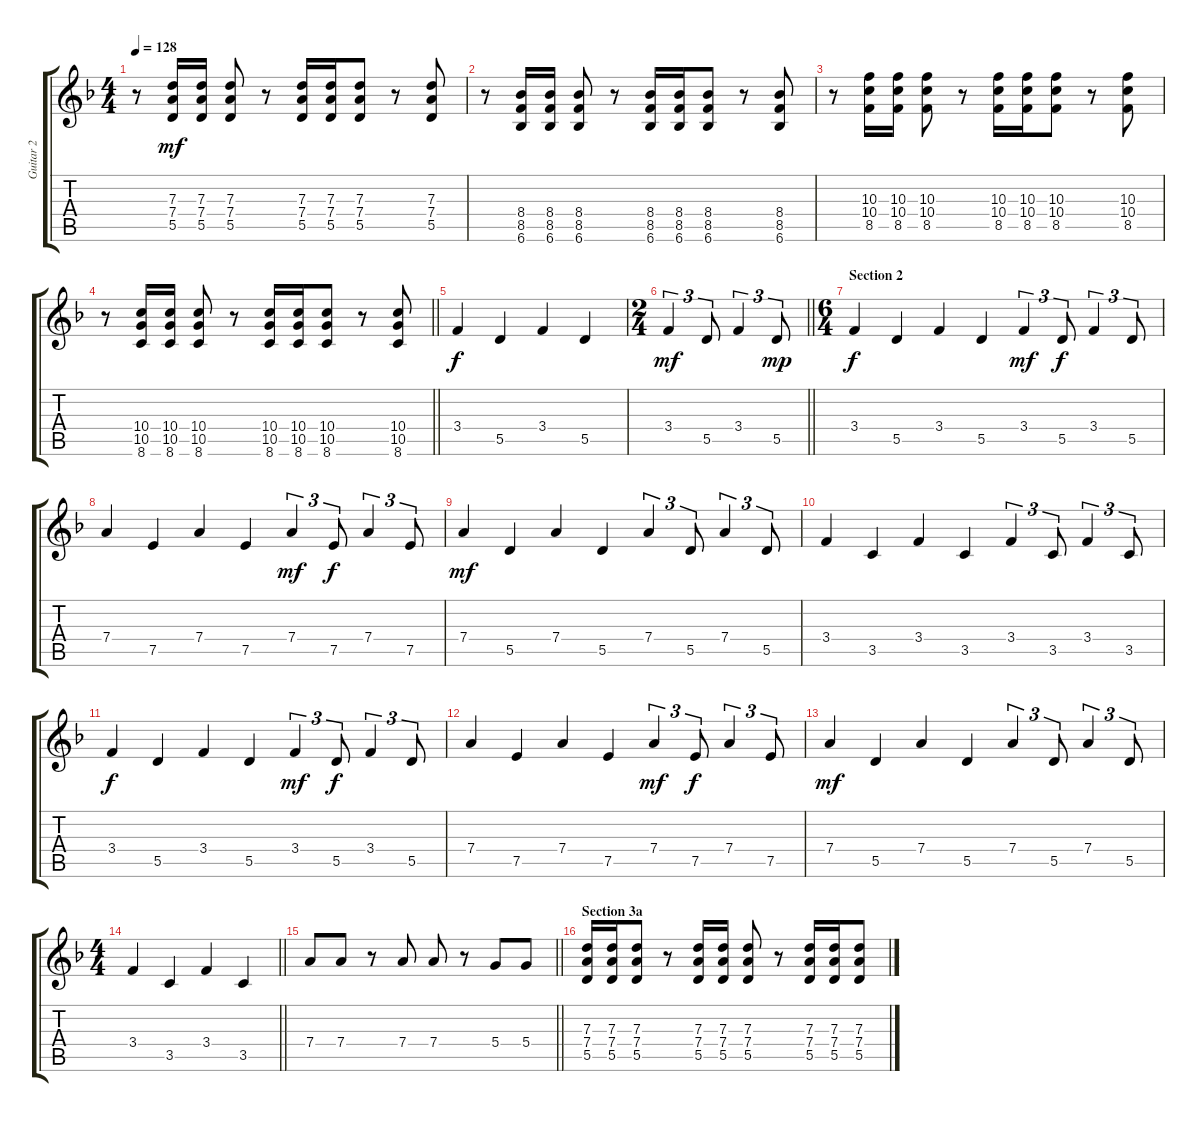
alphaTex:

\track ("Guitar 2" "Guitar 2") {instrument electricguitarclean}
\staff {score tabs}
\tuning (E4 B3 G3 D3 A2 E2) {hide}
\ts (4 4)
\tempo 128
\clef g2
\ks f
r.8{dy mf} (7.3 7.4 5.5).16 (7.3 7.4 5.5).16 (7.3 7.4 5.5).8 r.8 (7.3 7.4 5.5).16 (7.3 7.4 5.5).16 (7.3 7.4 5.5).8 r.8 (7.3 7.4 5.5).8 |
r.8 (8.4 8.5 6.6).16 (8.4 8.5 6.6).16 (8.4 8.5 6.6).8 r.8 (8.4 8.5 6.6).16 (8.4 8.5 6.6).16 (8.4 8.5 6.6).8 r.8 (8.4 8.5 6.6).8 |
r.8 (10.3 10.4 8.5).16 (10.3 10.4 8.5).16 (10.3 10.4 8.5).8 r.8 (10.3 10.4 8.5).16 (10.3 10.4 8.5).16 (10.3 10.4 8.5).8 r.8 (10.3 10.4 8.5).8 |
\barLineRight lightlight
r.8 (10.4 10.5 8.6).16 (10.4 10.5 8.6).16 (10.4 10.5 8.6).8 r.8 (10.4 10.5 8.6).16 (10.4 10.5 8.6).16 (10.4 10.5 8.6).8 r.8 (10.4 10.5 8.6).8 |
\section ("" "")
3.4.4{dy f volume 9 instrument electricguitarclean} 5.5.4 3.4.4 5.5.4 |
\ts (2 4)
\barLineRight lightlight
3.4.4{tu (3 2) dy mf} 5.5.8{tu (3 2)} 3.4.4{tu (3 2)} 5.5.8{tu (3 2) dy mp} |
\ts (6 4)
\section ("" "Section 2")
3.4.4{dy f} 5.5.4 3.4.4 5.5.4 3.4.4{tu (3 2) dy mf} 5.5.8{tu (3 2) dy f} 3.4.4{tu (3 2)} 5.5.8{tu (3 2)} |
7.4.4 7.5.4 7.4.4 7.5.4 7.4.4{tu (3 2) dy mf} 7.5.8{tu (3 2) dy f} 7.4.4{tu (3 2)} 7.5.8{tu (3 2)} |
7.4.4{dy mf} 5.5.4 7.4.4 5.5.4 7.4.4{tu (3 2)} 5.5.8{tu (3 2)} 7.4.4{tu (3 2)} 5.5.8{tu (3 2)} |
3.4.4 3.5.4 3.4.4 3.5.4 3.4.4{tu (3 2)} 3.5.8{tu (3 2)} 3.4.4{tu (3 2)} 3.5.8{tu (3 2)} |
3.4.4{dy f} 5.5.4 3.4.4 5.5.4 3.4.4{tu (3 2) dy mf} 5.5.8{tu (3 2) dy f} 3.4.4{tu (3 2)} 5.5.8{tu (3 2)} |
7.4.4 7.5.4 7.4.4 7.5.4 7.4.4{tu (3 2) dy mf} 7.5.8{tu (3 2) dy f} 7.4.4{tu (3 2)} 7.5.8{tu (3 2)} |
7.4.4{dy mf} 5.5.4 7.4.4 5.5.4 7.4.4{tu (3 2)} 5.5.8{tu (3 2)} 7.4.4{tu (3 2)} 5.5.8{tu (3 2)} |
\ts (4 4)
\barLineRight lightlight
3.4.4 3.5.4 3.4.4 3.5.4 |
\section ("" "")
\barLineRight lightlight
7.4.8 7.4.8 r.8 7.4.8 7.4.8 r.8 5.4.8 5.4.8 |
\section ("" "Section 3a")
(7.3 7.4 5.5).16{volume 11 instrument overdrivenguitar} (7.3 7.4 5.5).16 (7.3 7.4 5.5).8 r.8 (7.3 7.4 5.5).16 (7.3 7.4 5.5).16 (7.3 7.4 5.5).8 r.8 (7.3 7.4 5.5).16 (7.3 7.4 5.5).16 (7.3 7.4 5.5).8
